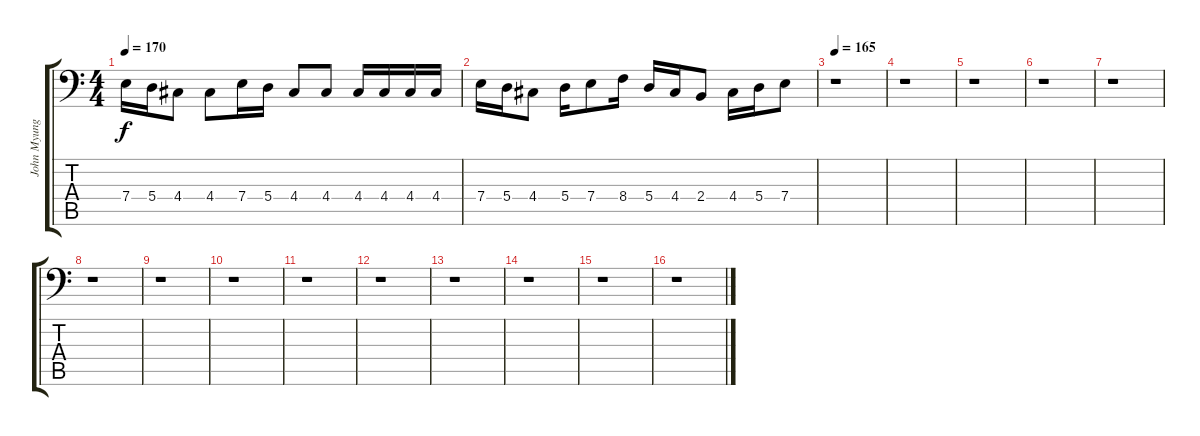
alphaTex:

\track ("John Myung" "John Myung") {instrument electricbassfinger}
\staff {score tabs}
\tuning (C3 G2 D2 A1 E1 B0) {hide}
\ts (4 4)
\tempo 170
\clef f4
\ks c
7.4.16{dy f} 5.4.16 4.4.8 4.4.8 7.4.16 5.4.16 4.4.8 4.4.8 4.4.16 4.4.16 4.4.16 4.4.16 |
7.4.16 5.4.16 4.4.8 5.4.16 7.4.8 8.4.16 5.4.16 4.4.16 2.4.8 4.4.16 5.4.16 7.4.8 |
\tempo 165
r.1 |
r.1 |
r.1 |
r.1 |
r.1 |
r.1 |
r.1 |
r.1 |
r.1 |
r.1 |
r.1 |
r.1 |
r.1 |
r.1
